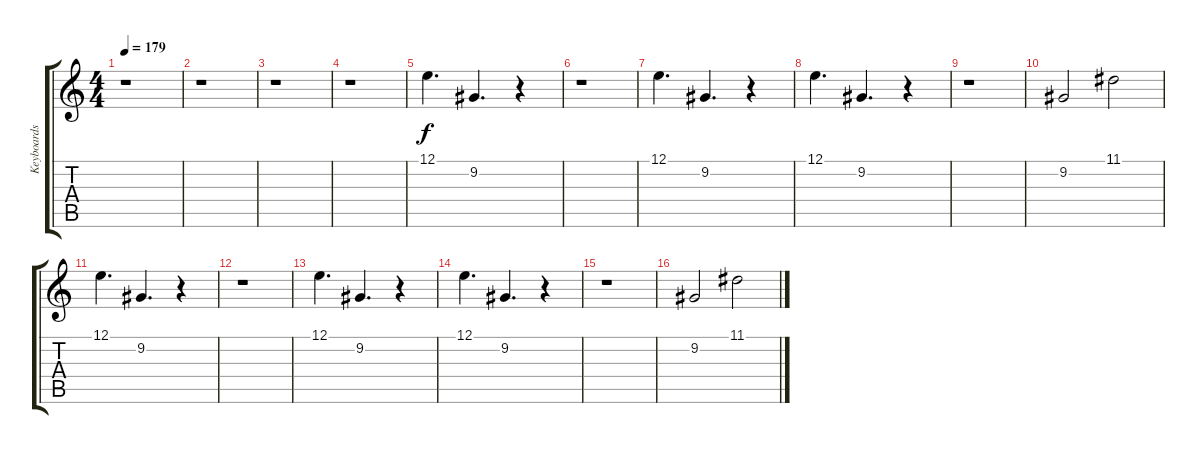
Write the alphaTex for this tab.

\track ("Keyboards" "Keyboards") {instrument percussiveorgan}
\staff {score tabs}
\tuning (E4 B3 G3 D3 A2 E2) {hide}
\ts (4 4)
\tempo 179
\clef g2
\ks c
r.1{dy f} |
r.1 |
r.1 |
r.1 |
12.1.4{d} 9.2.4{d} r.4 |
r.1 |
12.1.4{d} 9.2.4{d} r.4 |
12.1.4{d} 9.2.4{d} r.4 |
r.1 |
9.2.2 11.1.2 |
12.1.4{d} 9.2.4{d} r.4 |
r.1 |
12.1.4{d} 9.2.4{d} r.4 |
12.1.4{d} 9.2.4{d} r.4 |
r.1 |
9.2.2 11.1.2
